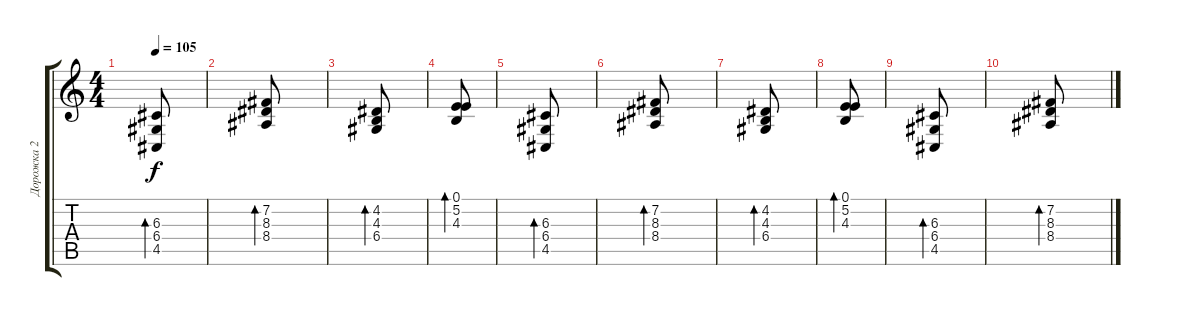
\track ("Дорожка 2" "Дорожка 2") {solo instrument pad1newage}
\staff {score tabs}
\tuning (E4 B3 G3 D3 A2 E2) {hide}
\ts (4 4)
\tempo 105
\clef g2
\ks c
(6.3 6.4 4.5).8{bd 120 dy f} |
(7.2 8.3 8.4).8{bd 120} |
(4.2 4.3 6.4).8{bd 120} |
(0.1 5.2 4.3).8{bd 120} |
(6.3 6.4 4.5).8{bd 120} |
(7.2 8.3 8.4).8{bd 120} |
(4.2 4.3 6.4).8{bd 120} |
(0.1 5.2 4.3).8{bd 120} |
(6.3 6.4 4.5).8{bd 120} |
(7.2 8.3 8.4).8{bd 120}
